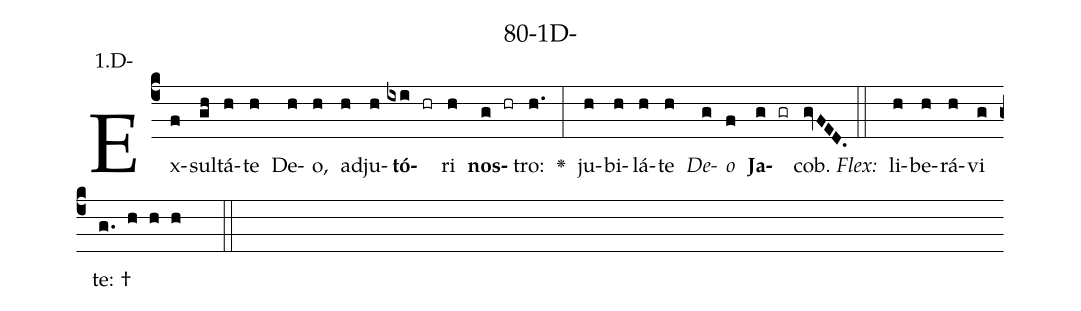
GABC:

name: 80-1D-;
annotation: 1.D-;
%%
(c4)Ex(f)sul(gh)tá(h)te(h) De(h)o,(h) ad(h)ju(h)<b>tó</b>(ixi hr)ri(h) <b>nos</b>(g hr)tro:(h.) <v>\greheightstar</v>(:) ju(h)bi(h)lá(h)te(h) <i>De</i>(g)<i>o</i>(f) <b>Ja</b>(g gr)cob.(gvFED.) (::)
<i>Flex:</i>()  li(h)be(h)rá(h)vi(g) te: †(g. h h h  ::)

%E(h) u(h) o(g) u(f) a(g) e.(gvFED.) (::)
